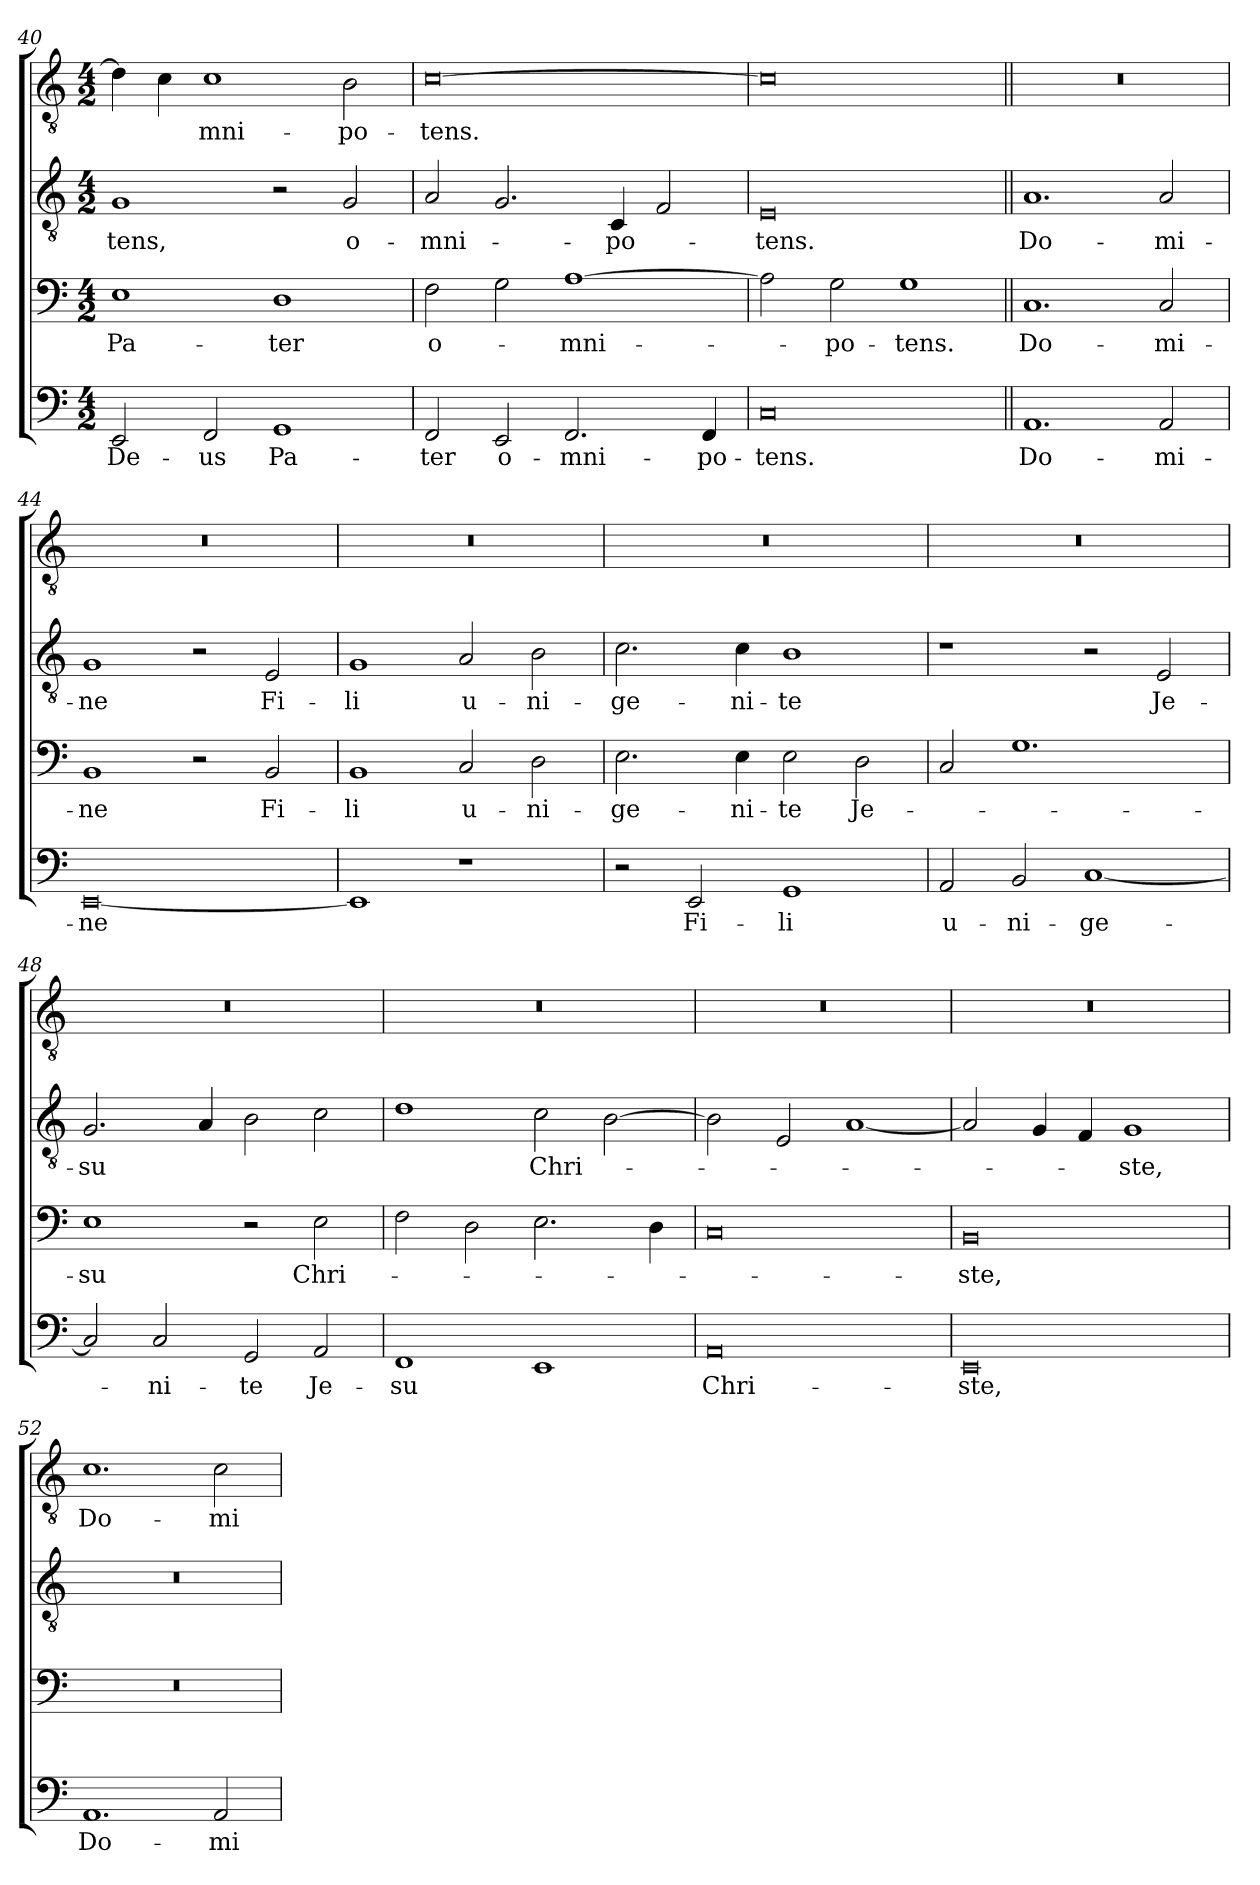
**kern	**text	**kern	**text	**kern	**text	**kern	**text
*part4	*part4	*part3	*part3	*part2	*part2	*part1	*part1
*staff4	*staff4	*staff3	*staff3	*staff2	*staff2	*staff1	*staff1
*clefF4	*	*clefF4	*	*clefGv2	*	*clefGv2	*
*k[]	*	*k[]	*	*k[]	*	*k[]	*
*C:	*	*C:	*	*C:	*	*C:	*
*M4/2	*	*M4/2	*	*M4/2	*	*M4/2	*
=40	=40	=40	=40	=40	=40	=40	=40
!	!LO:LY:b	!	!LO:LY:b	!	!LO:LY:b	!	!
2EE/	De-	1E	Pa-	1G	-tens,	4d\]	.
.	.	.	.	.	.	4c\	.
!	!LO:LY:b	!	!	!	!	!	!LO:LY:b
2FF/	-us	.	.	.	.	1c	-mni-
!	!LO:LY:b	!	!LO:LY:b	!	!	!	!
1GG	Pa-	1D	-ter	2r	.	.	.
!	!	!	!	!	!LO:LY:b	!	!LO:LY:b
.	.	.	.	2G/	o-	2B\	-po-
!!LO:LB:g=z
=41	=41	=41	=41	=41	=41	=41	=41
!	!LO:LY:b	!	!LO:LY:b	!	!LO:LY:b	!	!LO:LY:b
2FF/	-ter	2F\	o-	2A/	-mni-	[0c	-tens.
!	!LO:LY:b	!	!	!	!	!	!
2EE/	o-	2G\	.	2.G/	.	.	.
!	!LO:LY:b	!	!LO:LY:b	!	!	!	!
2.FF/	-mni-	[1A	-mni-	.	.	.	.
!	!	!	!	!	!LO:LY:b	!	!
.	.	.	.	4C/	-po-	.	.
.	.	.	.	2F/	.	.	.
!	!LO:LY:b	!	!	!	!	!	!
4FF/	-po-	.	.	.	.	.	.
=42	=42	=42	=42	=42	=42	=42	=42
!	!LO:LY:b	!	!	!	!LO:LY:b	!	!
0C	-tens.	2A\]	.	0E	-tens.	0c]	.
!	!	!	!LO:LY:b	!	!	!	!
.	.	2G\	-po-	.	.	.	.
!	!	!	!LO:LY:b	!	!	!	!
.	.	1G	-tens.	.	.	.	.
=43||	=43||	=43||	=43||	=43||	=43||	=43||	=43||
!	!LO:LY:b	!	!LO:LY:b	!	!LO:LY:b	!	!
1.AA	Do-	1.C	Do-	1.A	Do-	0r	.
!	!LO:LY:b	!	!LO:LY:b	!	!LO:LY:b	!	!
2AA/	-mi-	2C/	-mi-	2A/	-mi-	.	.
=44	=44	=44	=44	=44	=44	=44	=44
!	!LO:LY:b	!	!LO:LY:b	!	!LO:LY:b	!	!
[0EE	-ne	1BB	-ne	1G	-ne	0r	.
.	.	2r	.	2r	.	.	.
!	!	!	!LO:LY:b	!	!LO:LY:b	!	!
.	.	2BB/	Fi-	2E/	Fi-	.	.
=45	=45	=45	=45	=45	=45	=45	=45
!	!	!	!LO:LY:b	!	!LO:LY:b	!	!
1EE]	.	1BB	-li	1G	-li	0r	.
!	!	!	!LO:LY:b	!	!LO:LY:b	!	!
1r	.	2C/	u-	2A/	u-	.	.
!	!	!	!LO:LY:b	!	!LO:LY:b	!	!
.	.	2D\	-ni-	2B\	-ni-	.	.
=46	=46	=46	=46	=46	=46	=46	=46
!	!	!	!LO:LY:b	!	!LO:LY:b	!	!
2r	.	2.E\	-ge-	2.c\	-ge-	0r	.
!	!LO:LY:b	!	!	!	!	!	!
2EE/	Fi-	.	.	.	.	.	.
!	!	!	!LO:LY:b	!	!LO:LY:b	!	!
.	.	4E\	-ni-	4c\	-ni-	.	.
!	!LO:LY:b	!	!LO:LY:b	!	!LO:LY:b	!	!
1GG	-li	2E\	-te	1B	-te	.	.
!	!	!	!LO:LY:b	!	!	!	!
.	.	2D\	Je-	.	.	.	.
!!LO:LB:g=z
=47	=47	=47	=47	=47	=47	=47	=47
!	!LO:LY:b	!	!	!	!	!	!
2AA/	u-	2C/	.	1r	.	0r	.
!	!LO:LY:b	!	!	!	!	!	!
2BB/	-ni-	1.G	.	.	.	.	.
!	!LO:LY:b	!	!	!	!	!	!
[1C	-ge-	.	.	2r	.	.	.
!	!	!	!	!	!LO:LY:b	!	!
.	.	.	.	2E/	Je-	.	.
=48	=48	=48	=48	=48	=48	=48	=48
!	!	!	!LO:LY:b	!	!LO:LY:b	!	!
2C/]	.	1E	-su	2.G/	-su	0r	.
!	!LO:LY:b	!	!	!	!	!	!
2C/	-ni-	.	.	.	.	.	.
.	.	.	.	4A/	.	.	.
!	!LO:LY:b	!	!	!	!	!	!
2GG/	-te	2r	.	2B\	.	.	.
!	!LO:LY:b	!	!LO:LY:b	!	!	!	!
2AA/	Je-	2E\	Chri-	2c\	.	.	.
=49	=49	=49	=49	=49	=49	=49	=49
!	!LO:LY:b	!	!	!	!	!	!
1FF	-su	2F\	.	1d	.	0r	.
.	.	2D\	.	.	.	.	.
!	!	!	!	!	!LO:LY:b	!	!
1EE	.	2.E\	.	2c\	Chri-	.	.
.	.	.	.	[2B\	.	.	.
.	.	4D\	.	.	.	.	.
=50	=50	=50	=50	=50	=50	=50	=50
!	!LO:LY:b	!	!	!	!	!	!
0AA	Chri-	0C	.	2B\]	.	0r	.
.	.	.	.	2E/	.	.	.
.	.	.	.	[1A	.	.	.
=51	=51	=51	=51	=51	=51	=51	=51
!	!LO:LY:b	!	!LO:LY:b	!	!	!	!
0EE	-ste,	0BB	-ste,	2A/]	.	0r	.
.	.	.	.	4G/	.	.	.
.	.	.	.	4F/	.	.	.
!	!	!	!	!	!LO:LY:b	!	!
.	.	.	.	1G	-ste,	.	.
=52	=52	=52	=52	=52	=52	=52	=52
!	!LO:LY:b	!	!	!	!	!	!LO:LY:b
1.AA	Do-	0r	.	0r	.	1.c	Do-
!	!LO:LY:b	!	!	!	!	!	!LO:LY:b
2AA/	-mi-	.	.	.	.	2c\	-mi-
=	=	=	=	=	=	=	=
*-	*-	*-	*-	*-	*-	*-	*-
